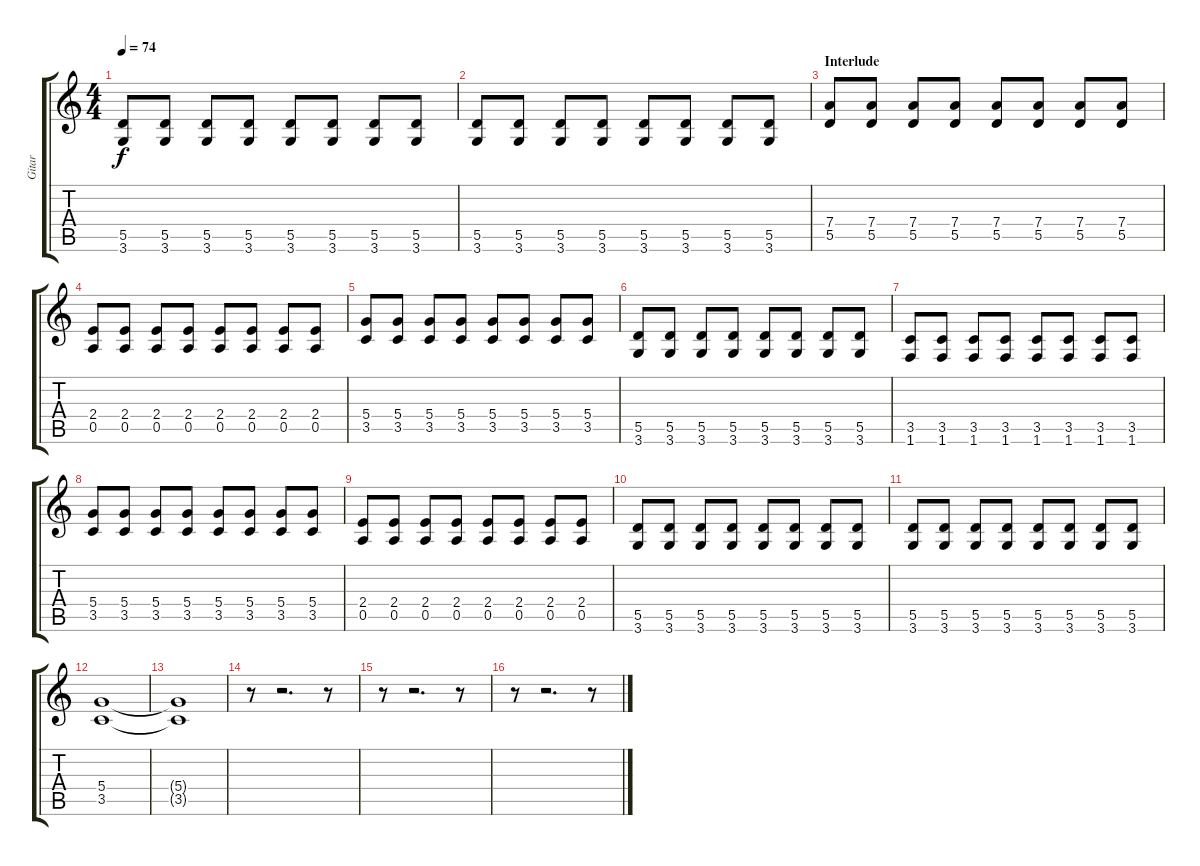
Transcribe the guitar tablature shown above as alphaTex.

\track ("Gitar" "Gitar") {instrument overdrivenguitar}
\staff {score tabs}
\tuning (E4 B3 G3 D3 A2 E2) {hide}
\ts (4 4)
\tempo 74
\clef g2
\ks c
(5.5 3.6).8{dy f} (5.5 3.6).8 (5.5 3.6).8 (5.5 3.6).8 (5.5 3.6).8 (5.5 3.6).8 (5.5 3.6).8 (5.5 3.6).8 |
(5.5 3.6).8 (5.5 3.6).8 (5.5 3.6).8 (5.5 3.6).8 (5.5 3.6).8 (5.5 3.6).8 (5.5 3.6).8 (5.5 3.6).8 |
\section ("" "Interlude")
(7.4 5.5).8 (7.4 5.5).8 (7.4 5.5).8 (7.4 5.5).8 (7.4 5.5).8 (7.4 5.5).8 (7.4 5.5).8 (7.4 5.5).8 |
(2.4 0.5).8 (2.4 0.5).8 (2.4 0.5).8 (2.4 0.5).8 (2.4 0.5).8 (2.4 0.5).8 (2.4 0.5).8 (2.4 0.5).8 |
(5.4 3.5).8 (5.4 3.5).8 (5.4 3.5).8 (5.4 3.5).8 (5.4 3.5).8 (5.4 3.5).8 (5.4 3.5).8 (5.4 3.5).8 |
(5.5 3.6).8 (5.5 3.6).8 (5.5 3.6).8 (5.5 3.6).8 (5.5 3.6).8 (5.5 3.6).8 (5.5 3.6).8 (5.5 3.6).8 |
(3.5 1.6).8 (3.5 1.6).8 (3.5 1.6).8 (3.5 1.6).8 (3.5 1.6).8 (3.5 1.6).8 (3.5 1.6).8 (3.5 1.6).8 |
(5.4 3.5).8 (5.4 3.5).8 (5.4 3.5).8 (5.4 3.5).8 (5.4 3.5).8 (5.4 3.5).8 (5.4 3.5).8 (5.4 3.5).8 |
(2.4 0.5).8 (2.4 0.5).8 (2.4 0.5).8 (2.4 0.5).8 (2.4 0.5).8 (2.4 0.5).8 (2.4 0.5).8 (2.4 0.5).8 |
(5.5 3.6).8 (5.5 3.6).8 (5.5 3.6).8 (5.5 3.6).8 (5.5 3.6).8 (5.5 3.6).8 (5.5 3.6).8 (5.5 3.6).8 |
(5.5 3.6).8 (5.5 3.6).8 (5.5 3.6).8 (5.5 3.6).8 (5.5 3.6).8 (5.5 3.6).8 (5.5 3.6).8 (5.5 3.6).8 |
(5.4 3.5).1 |
(5.4{t} 3.5{t}).1 |
r.8 r.2{d} r.8 |
r.8 r.2{d} r.8 |
r.8 r.2{d} r.8
